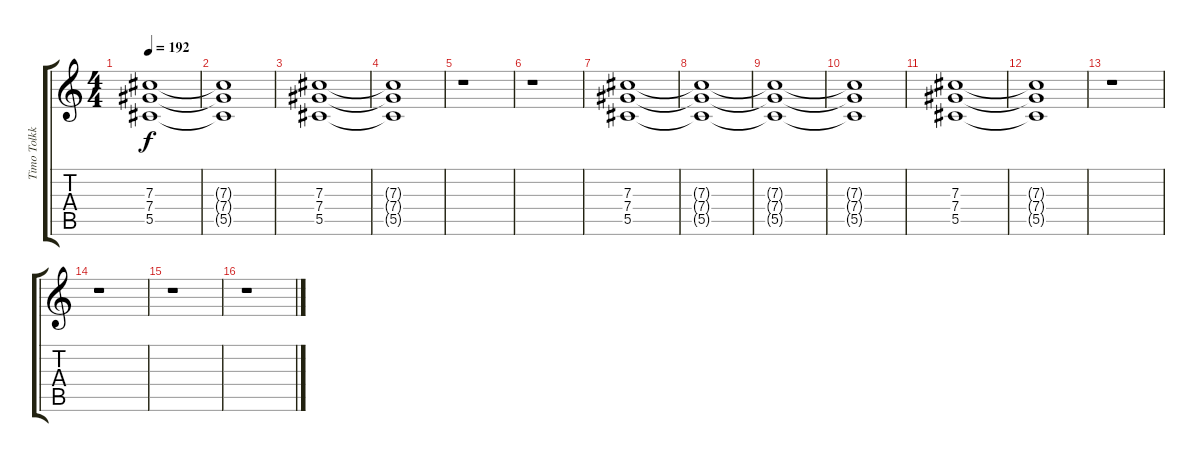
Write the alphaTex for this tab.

\track ("Timo Tolkki" "Timo Tolkk") {instrument distortionguitar}
\staff {score tabs}
\tuning (Eb4 Bb3 Gb3 Db3 Ab2 Eb2) {hide}
\ts (4 4)
\tempo 192
\clef g2
\ks c
(7.3{t} 7.4{t} 5.5{t}).1{dy f} |
(7.3{t} 7.4{t} 5.5{t}).1 |
(7.3 7.4 5.5).1 |
(7.3{t} 7.4{t} 5.5{t}).1 |
r.1 |
r.1 |
(7.3 7.4 5.5).1 |
(7.3{t} 7.4{t} 5.5{t}).1 |
(7.3{t} 7.4{t} 5.5{t}).1 |
(7.3{t} 7.4{t} 5.5{t}).1 |
(7.3 7.4 5.5).1 |
(7.3{t} 7.4{t} 5.5{t}).1 |
r.1 |
r.1 |
r.1 |
r.1
